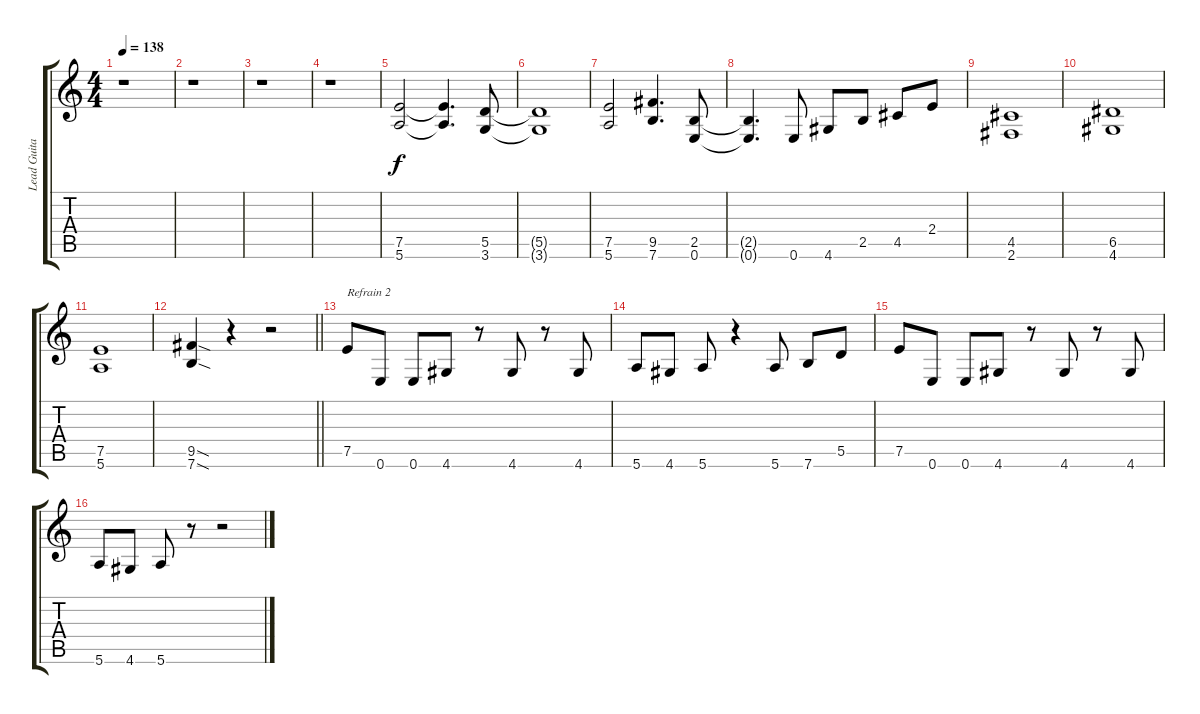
\track ("Lead Guitar" "Lead Guita") {instrument distortionguitar}
\staff {score tabs}
\tuning (E4 B3 G3 D3 A2 E2) {hide}
\ts (4 4)
\tempo 138
\clef g2
\ks c
r.1{dy f} |
r.1 |
r.1 |
r.1 |
(7.5 5.6).2 (7.5{t} 5.6{t}).4{d} (5.5 3.6).8 |
(5.5{t} 3.6{t}).1 |
(7.5 5.6).2 (9.5 7.6).4{d} (2.5 0.6).8 |
(2.5{t} 0.6{t}).4{d} 0.6.8 4.6.8 2.5.8 4.5.8 2.4.8 |
(4.5 2.6).1 |
(6.5 4.6).1 |
(7.5 5.6).1 |
\barLineRight lightlight
(9.5{sod} 7.6{sod}).4 r.4 r.2 |
7.5.8{txt "Refrain 2"} 0.6.8 0.6.8 4.6.8 r.8 4.6.8 r.8 4.6.8 |
5.6.8 4.6.8 5.6.8 r.4 5.6.8 7.6.8 5.5.8 |
7.5.8 0.6.8 0.6.8 4.6.8 r.8 4.6.8 r.8 4.6.8 |
5.6.8 4.6.8 5.6.8 r.8 r.2
